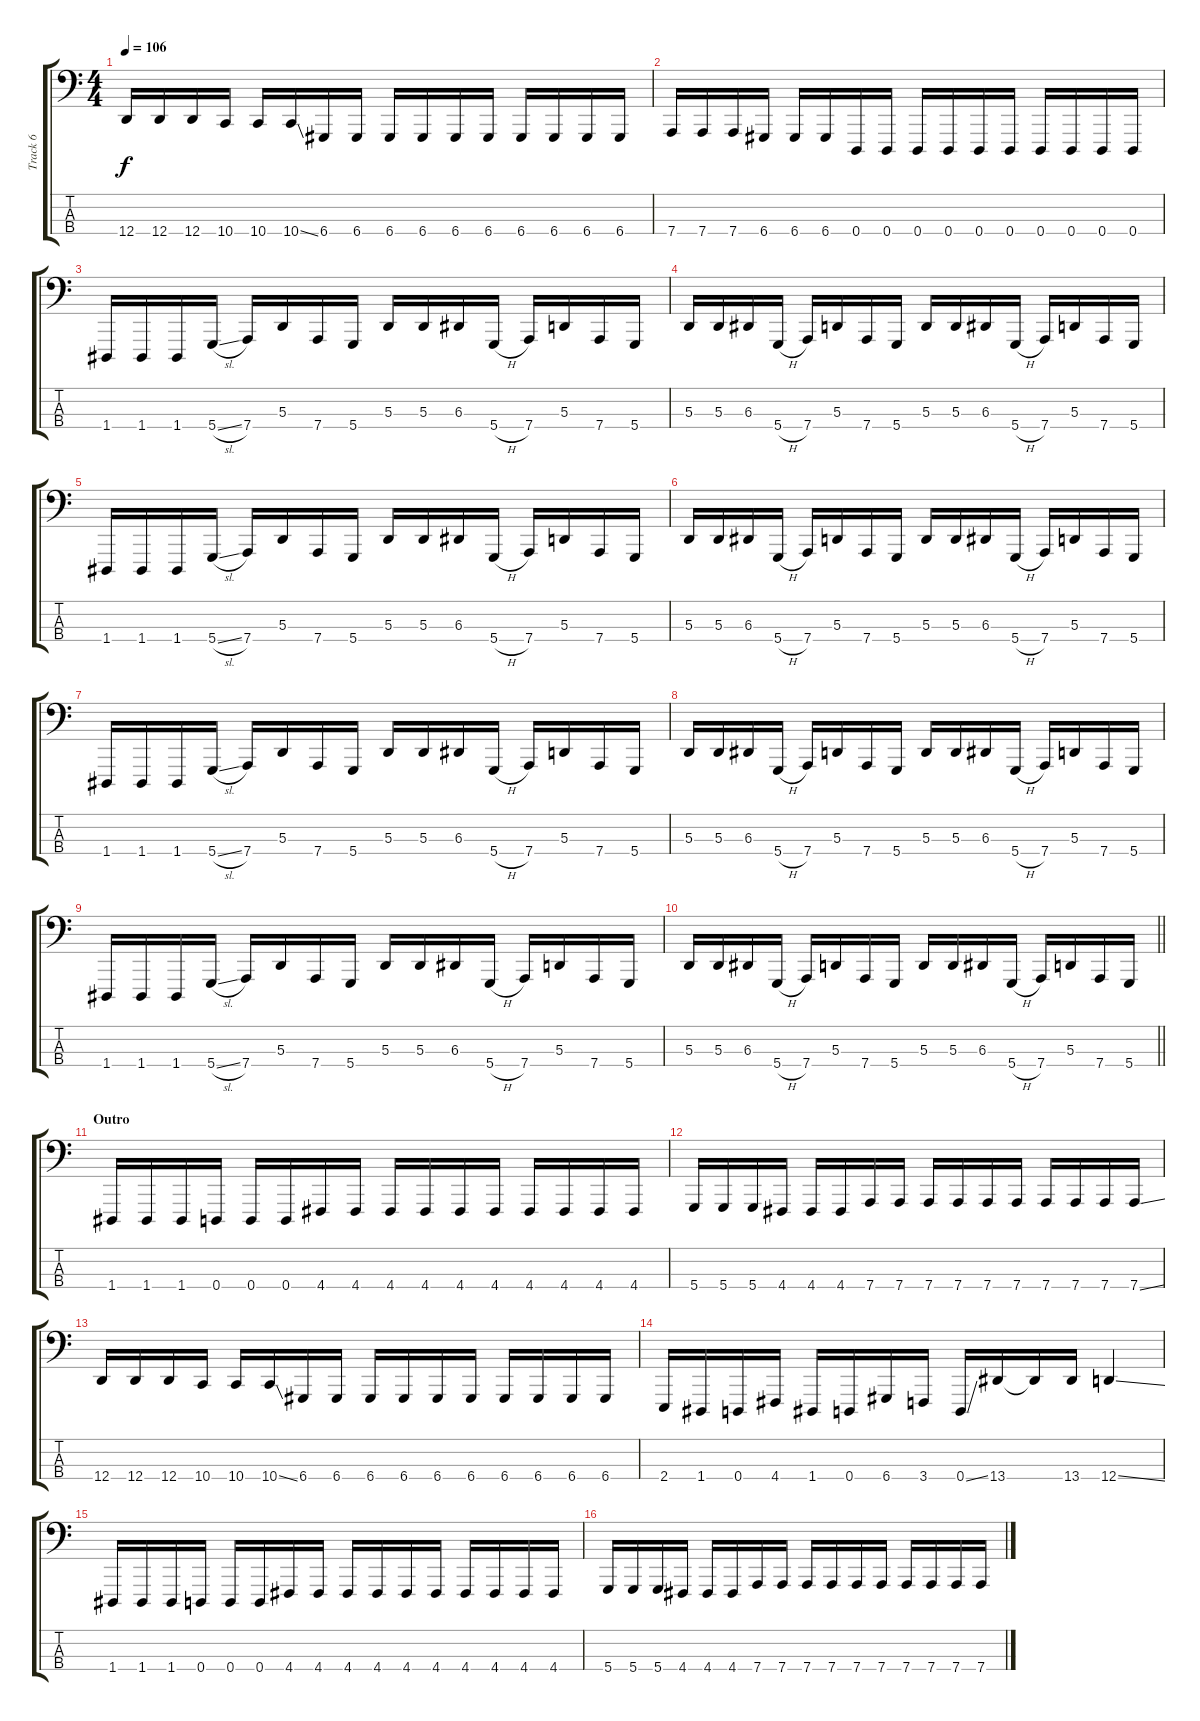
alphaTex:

\track ("Track 6" "Track 6") {instrument lead8bassandlead}
\staff {score tabs}
\tuning (G2 D2 A1 D1) {hide}
\ts (4 4)
\tempo 106
\clef f4
\ks c
12.4.16{dy f} 12.4.16 12.4.16 10.4.16 10.4.16 10.4{ss}.16 6.4.16 6.4.16 6.4.16 6.4.16 6.4.16 6.4.16 6.4.16 6.4.16 6.4.16 6.4.16 |
7.4.16 7.4.16 7.4.16 6.4.16 6.4.16 6.4.16 0.4.16 0.4.16 0.4.16 0.4.16 0.4.16 0.4.16 0.4.16 0.4.16 0.4.16 0.4.16 |
1.4.16 1.4.16 1.4.16 5.4{sl}.16 7.4.16 5.3.16 7.4.16 5.4.16 5.3.16 5.3.16 6.3.16 5.4{h}.16 7.4.16 5.3.16 7.4.16 5.4.16 |
5.3.16 5.3.16 6.3.16 5.4{h}.16 7.4.16 5.3.16 7.4.16 5.4.16 5.3.16 5.3.16 6.3.16 5.4{h}.16 7.4.16 5.3.16 7.4.16 5.4.16 |
1.4.16 1.4.16 1.4.16 5.4{sl}.16 7.4.16 5.3.16 7.4.16 5.4.16 5.3.16 5.3.16 6.3.16 5.4{h}.16 7.4.16 5.3.16 7.4.16 5.4.16 |
5.3.16 5.3.16 6.3.16 5.4{h}.16 7.4.16 5.3.16 7.4.16 5.4.16 5.3.16 5.3.16 6.3.16 5.4{h}.16 7.4.16 5.3.16 7.4.16 5.4.16 |
1.4.16 1.4.16 1.4.16 5.4{sl}.16 7.4.16 5.3.16 7.4.16 5.4.16 5.3.16 5.3.16 6.3.16 5.4{h}.16 7.4.16 5.3.16 7.4.16 5.4.16 |
5.3.16 5.3.16 6.3.16 5.4{h}.16 7.4.16 5.3.16 7.4.16 5.4.16 5.3.16 5.3.16 6.3.16 5.4{h}.16 7.4.16 5.3.16 7.4.16 5.4.16 |
1.4.16 1.4.16 1.4.16 5.4{sl}.16 7.4.16 5.3.16 7.4.16 5.4.16 5.3.16 5.3.16 6.3.16 5.4{h}.16 7.4.16 5.3.16 7.4.16 5.4.16 |
\barLineRight lightlight
5.3.16 5.3.16 6.3.16 5.4{h}.16 7.4.16 5.3.16 7.4.16 5.4.16 5.3.16 5.3.16 6.3.16 5.4{h}.16 7.4.16 5.3.16 7.4.16 5.4.16 |
\section ("" "Outro")
1.4.16 1.4.16 1.4.16 0.4.16 0.4.16 0.4.16 4.4.16 4.4.16 4.4.16 4.4.16 4.4.16 4.4.16 4.4.16 4.4.16 4.4.16 4.4.16 |
5.4.16 5.4.16 5.4.16 4.4.16 4.4.16 4.4.16 7.4.16 7.4.16 7.4.16 7.4.16 7.4.16 7.4.16 7.4.16 7.4.16 7.4.16 7.4{ss}.16 |
12.4.16 12.4.16 12.4.16 10.4.16 10.4.16 10.4{ss}.16 6.4.16 6.4.16 6.4.16 6.4.16 6.4.16 6.4.16 6.4.16 6.4.16 6.4.16 6.4.16 |
2.4.16 1.4.16 0.4.16 4.4.16 1.4.16 0.4.16 6.4.16 3.4.16 0.4{ss}.16 13.4.16 13.4{t}.16 13.4.16 12.4{ss}.4 |
1.4.16 1.4.16 1.4.16 0.4.16 0.4.16 0.4.16 4.4.16 4.4.16 4.4.16 4.4.16 4.4.16 4.4.16 4.4.16 4.4.16 4.4.16 4.4.16 |
5.4.16 5.4.16 5.4.16 4.4.16 4.4.16 4.4.16 7.4.16 7.4.16 7.4.16 7.4.16 7.4.16 7.4.16 7.4.16 7.4.16 7.4.16 7.4{ss}.16
